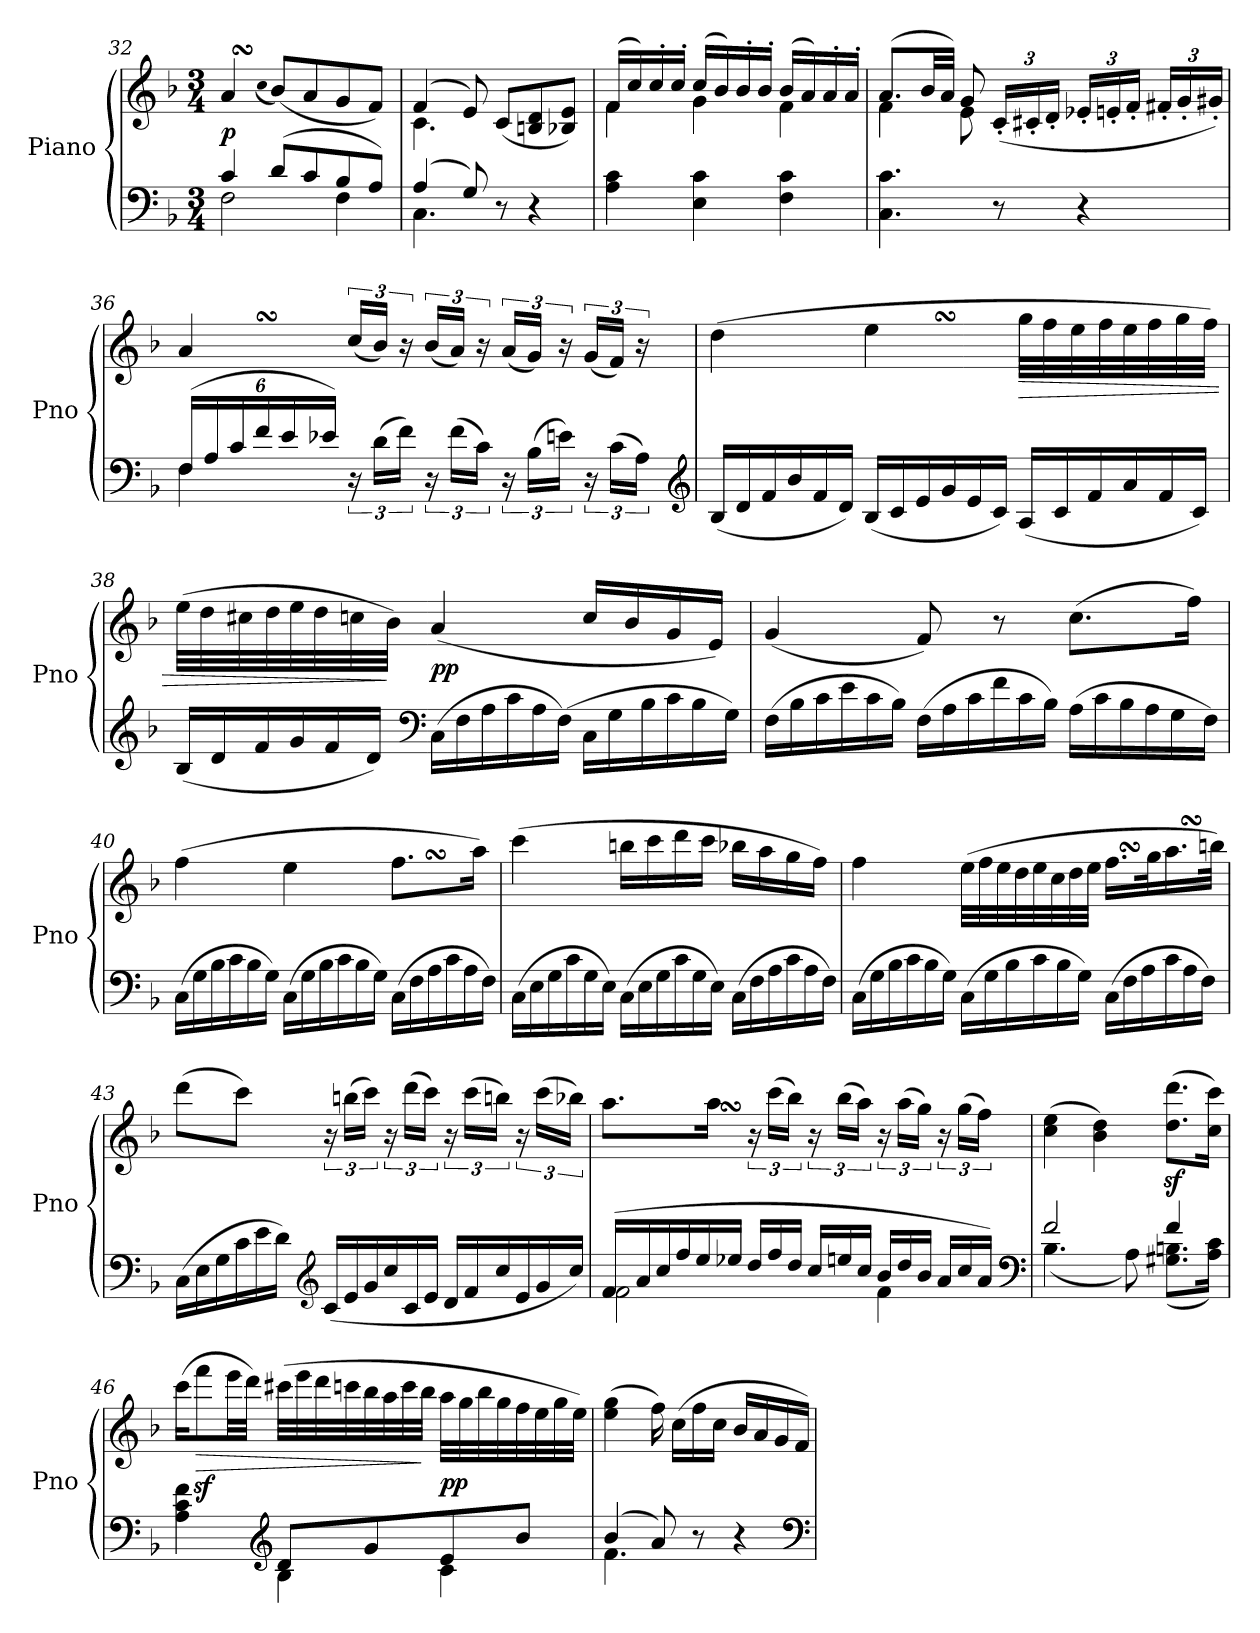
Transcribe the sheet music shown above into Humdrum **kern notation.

**kern	**kern	**dynam
*part1	*part1	*part1
*staff2	*staff1	*staff1/2
*I"Piano	*	*
*I'Pno	*	*
*clefF4	*clefG2	*
*k[b-]	*k[b-]	*
*F:	*F:	*
*M3/4	*M3/4	*
=32	=32	=32
*^	*	*
4c/	2F\	4aSsS/	p
.	.	(qcc	.
(8d/L	.	(8b-/L)	.
8c/	.	8a/	.
8B-/	4F\	8g/	.
8A/J)	.	8f/J)	.
=33	=33	=33	=33
*	*	*^	*
(4A/	4.C\	(4f/	4.c\	.
8G/)	.	8e/)	.	.
8r	4.ryy	(8c/L	4.ryy	.
4r	.	8Bn/ 8d/	.	.
.	.	8B-X/ 8e/J)	.	.
*v	*v	*	*	*
=34	=34	=34	=34
4A\ 4c\	(16f/LL	4f\	.
.	16cc/)	.	.
.	16cc'/	.	.
.	16cc'/JJ	.	.
4E\ 4c\	(16cc/LL	4g\	.
.	16b-/)	.	.
.	16b-'/	.	.
.	16b-'/JJ	.	.
4F\ 4c\	(16b-/LL	4f\	.
.	16a/)	.	.
.	16a'/	.	.
.	16a'/JJ	.	.
=35	=35	=35	=35
4.C\ 4.c\	(8.a/L	4f\	.
.	32b-/LL	.	.
.	32a/JJJ)	.	.
.	8g/	8e\	.
8r	(<24c'/LL	4.ryy	.
.	24c#X'/	.	.
.	24d'/JJ	.	.
4r	24e-X'/LL	.	.
.	24en'/	.	.
.	24f'/JJ	.	.
.	24f#X'/LL	.	.
.	24g'/	.	.
.	24g#X'/JJ)	.	.
*	*v	*v	*
=36	=36	=36
*^	*	*
(<24F/LL	4F\	4aSsS/	.
24A/	.	.	.
24c/	.	.	.
24f/	.	.	.
24e/	.	.	.
24e-X/JJ)	.	.	.
4ryy	24r	(24cc/LL	.
.	(24d\LL	24b-/JJ)	.
.	24f\JJ)	24r	.
.	24r	(24b-/LL	.
.	(24f\LL	24a/JJ)	.
.	24c\JJ)	24r	.
4ryy	24r	(24a/LL	.
.	(24B-\LL	24g/JJ)	.
.	24en\JJ)	24r	.
.	24r	(24g/LL	.
.	(24c\LL	24f/JJ)	.
.	24A\JJ)	24r	.
*v	*v	*	*
*clefG2	*	*
=37	=37	=37
*Xtuplet	*	*
(24B-/LL	(4dd\	.
24d/	.	.
24f/	.	.
24b-/	.	.
24f/	.	.
24d/JJ)	.	.
(24B-/LL	4eeSsS\	.
24c/	.	.
24e/	.	.
24g/	.	.
24e/	.	.
24c/JJ)	.	.
!	!	!LO:HP:b
(24A/LL	32gg\LLL	>
.	32ff\	.
24c/	.	.
.	32ee\	.
24f/	.	.
.	32ff\	.
24a/	32ee\	.
.	32ff\	.
24f/	.	.
.	32gg\	.
24c/JJ)	.	.
.	32ff\JJJ)	.
=38	=38	=38
(24B-/LL	(32ee\LLL	.
.	32dd\	.
24d/	.	.
.	32cc#X\	.
24f/	.	.
.	32dd\	.
24g/	32ee\	.
.	32dd\	.
24f/	.	.
.	32ccn\	.
24d/JJ)	.	.
.	32b-\JJJ)	]
*clefF4	*	*
(24C\LL	(4a/	pp
24F\	.	.
24A\	.	.
24c\	.	.
24A\	.	.
(24F\JJ)	.	.
24C\LL	16cc/LL	.
24G\	.	.
.	16b-/	.
24B-\	.	.
24c\	16g/	.
24B-\	.	.
.	16e/JJ)	.
24G\JJ)	.	.
=39	=39	=39
(24F\LL	(4g/	.
24B-\	.	.
24c\	.	.
24e\	.	.
24c\	.	.
24B-\JJ)	.	.
(24F\LL	8f/)	.
24A\	.	.
24c\	.	.
24f\	8r	.
24c\	.	.
24B-\JJ)	.	.
(24A\LL	(8.cc\L	.
24c\	.	.
24B-\	.	.
24A\	.	.
24G\	.	.
.	16ff\Jk)	.
24F\JJ)	.	.
=40	=40	=40
(24C\LL	(4ff\	.
24G\	.	.
24B-\	.	.
24c\	.	.
24B-\	.	.
24G\JJ)	.	.
(24C\LL	4ee\	.
24G\	.	.
24B-\	.	.
24c\	.	.
24B-\	.	.
24G\JJ)	.	.
(24C\LL	8.ffSSs\L	.
24F\	.	.
24A\	.	.
24c\	.	.
24A\	.	.
.	16aa\Jk)	.
24F\JJ)	.	.
=41	=41	=41
(24C\LL	(4ccc\	.
24E\	.	.
24G\	.	.
24c\	.	.
24G\	.	.
24E\JJ)	.	.
(24C\LL	16bbn\LL	.
24E\	.	.
.	16ccc\	.
24G\	.	.
24c\	16ddd\	.
24G\	.	.
.	16ccc\JJ	.
24E\JJ)	.	.
(24C\LL	16bb-X\LL	.
24F\	.	.
.	16aa\	.
24A\	.	.
24c\	16gg\	.
24A\	.	.
.	16ff\JJ)	.
24F\JJ)	.	.
=42	=42	=42
(24C\LL	4ff\	.
24G\	.	.
24B-\	.	.
24c\	.	.
24B-\	.	.
24G\JJ)	.	.
(24C\LL	(32ee\LLL	.
.	32ff\	.
24G\	.	.
.	32ee\	.
24B-\	.	.
.	32dd\	.
24c\	32ee\	.
.	32cc\	.
24B-\	.	.
.	32dd\	.
24G\JJ)	.	.
.	32ee\JJJ	.
(24C\LL	16.ffSSs\LL	.
24F\	.	.
24A\	.	.
.	32gg\K	.
24c\	16.aaSsS\	.
24A\	.	.
24F\JJ)	.	.
.	32bbn\JJk)	.
=43	=43	=43
(24C\LL	(8ddd\L	.
24E\	.	.
24G\	.	.
24c\	8ccc\J)	.
24e\	.	.
24d\JJ)	.	.
*clefG2	*	*
(24c/LL	24r	.
24e/	(24bbn\LL	.
24g/	24ccc\JJ)	.
24cc/	24r	.
24c/	(24ddd\LL	.
24e/JJ	24ccc\JJ)	.
24d/LL	24r	.
24f/	(24ccc\LL	.
24cc/	24bbn\JJ)	.
24e/	24r	.
24g/	(24ccc\LL	.
24cc/JJ)	24bb-X\JJ)	.
=44	=44	=44
*^	*	*
(24f/LL	2f\	8.aa\L	.
24a/	.	.	.
24cc/	.	.	.
24ff/	.	.	.
24ee/	.	.	.
.	.	16aaSsS\Jk	.
24ee-X/JJ	.	.	.
24dd/LL	.	24r	.
24ff/	.	(24ccc\LL	.
24dd/JJ	.	24bb-\JJ)	.
24cc/LL	.	24r	.
24een/	.	(24bb-\LL	.
24cc/JJ	.	24aa\JJ)	.
24b-/LL	4f\	24r	.
24dd/	.	(24aa\LL	.
24b-/JJ	.	24gg\JJ)	.
24a/LL	.	24r	.
24cc/	.	(24gg\LL	.
24a/JJ)	.	24ff\JJ)	.
*clefF4	*	*	*
=45	=45	=45	=45
2f/	(4.B-\	(4cc\ 4ee\	.
.	.	4b-\ 4dd\)	.
.	8A\)	.	.
4f/	(8.G#X\ 8.Bn\L	(8.ddz\ 8.dddz\L	.
.	16A\ 16c\Jk)	16cc\ 16ccc\Jk)	.
=46	=46	=46	=46
4ryy	4A\ 4c\ 4f\	(16ccc\KL	.
!	!	!	!LO:HP:b
.	.	8fffz\	>
.	.	32eee\LL	.
.	.	32ddd\JJJ)	.
*clefG2	*	*	*
8d/L	4B-\	(32ccc#X\LLL	.
.	.	32eee\	.
.	.	32ddd\	.
.	.	32cccn\	.
8g/	.	32bb-\	.
.	.	32aa\	.
.	.	32ccc\	.
.	.	32bb-\JJJ	]
8e/	4c\	32aa\LLL	pp
.	.	32gg\	.
.	.	32bb-\	.
.	.	32gg\	.
8b-/J	.	32ff\	.
.	.	32ee\	.
.	.	32gg\	.
.	.	32ee\JJJ)	.
=47	=47	=47	=47
(4b-/	4.f\	(4ee\ 4gg\	.
8a/)	.	16ff\)	.
.	.	(16cc\LL	.
8r	4.ryy	16ff\	.
.	.	16cc\JJ	.
4r	.	16b-/LL	.
.	.	16a/	.
.	.	16g/	.
.	.	16f/JJ)	.
*v	*v	*	*
*clefF4	*	*
=	=	=
*-	*-	*-
